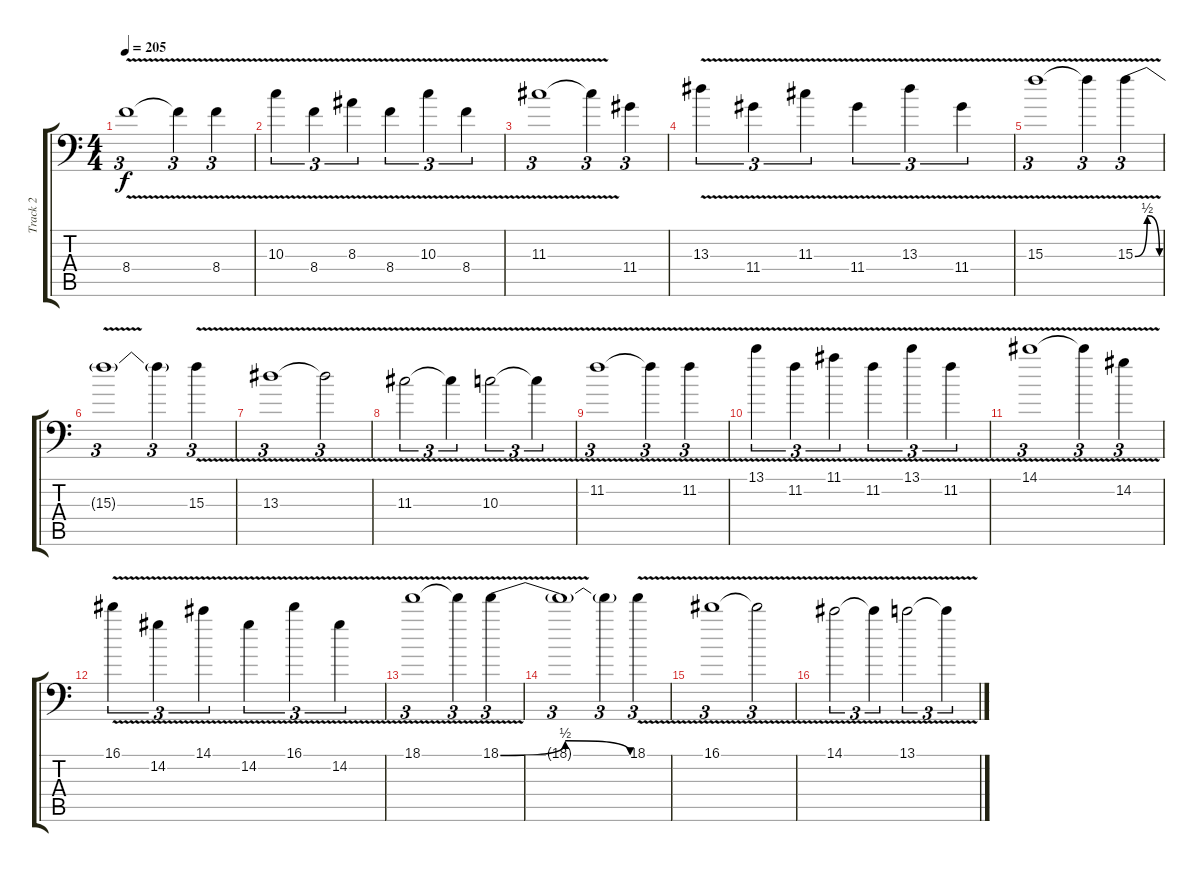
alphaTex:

\track ("Track 2" "Track 2") {instrument overdrivenguitar}
\staff {score tabs}
\tuning (B3 Gb3 D3 A2 E2 A1) {hide}
\ts (4 4)
\tempo 205
\clef f4
\ks c
8.4{v}.1{tu (3 2) dy f} 8.4{t}.4{tu (3 2)} 8.4{v}.4{tu (3 2)} |
10.3{v}.4{tu (3 2)} 8.4{v}.4{tu (3 2)} 8.3{v}.4{tu (3 2)} 8.4{v}.4{tu (3 2)} 10.3{v}.4{tu (3 2)} 8.4{v}.4{tu (3 2)} |
11.3{v}.1{tu (3 2)} 11.3{t}.4{tu (3 2)} 11.4.4{tu (3 2)} |
13.3{v}.4{tu (3 2)} 11.4{v}.4{tu (3 2)} 11.3{v}.4{tu (3 2)} 11.4{v}.4{tu (3 2)} 13.3{v}.4{tu (3 2)} 11.4{v}.4{tu (3 2)} |
15.3{v}.1{tu (3 2)} 15.3{t}.4{tu (3 2)} 15.3{be (bendrelease 0 0 15 2 45 2 60 0) v}.4{tu (3 2)} |
15.3{t}.1{tu (3 2)} 15.3{t}.4{tu (3 2)} 15.3{v}.4{tu (3 2)} |
13.3{v}.1{tu (3 2)} 13.3{t}.2{tu (3 2)} |
11.3{v}.2{tu (3 2)} 11.3{t}.4{tu (3 2)} 10.3{v}.2{tu (3 2)} 10.3{t}.4{tu (3 2)} |
11.2{v}.1{tu (3 2)} 11.2{t}.4{tu (3 2)} 11.2{v}.4{tu (3 2)} |
13.1{v}.4{tu (3 2)} 11.2{v}.4{tu (3 2)} 11.1{v}.4{tu (3 2)} 11.2{v}.4{tu (3 2)} 13.1{v}.4{tu (3 2)} 11.2{v}.4{tu (3 2)} |
14.1{v}.1{tu (3 2)} 14.1{t}.4{tu (3 2)} 14.2{v}.4{tu (3 2)} |
16.1{v}.4{tu (3 2)} 14.2{v}.4{tu (3 2)} 14.1{v}.4{tu (3 2)} 14.2{v}.4{tu (3 2)} 16.1{v}.4{tu (3 2)} 14.2{v}.4{tu (3 2)} |
18.1{v}.1{tu (3 2)} 18.1{t}.4{tu (3 2)} 18.1{be (bendrelease 0 0 15 2 45 2 60 0) v}.4{tu (3 2)} |
18.1{t}.1{tu (3 2)} 18.1{t}.4{tu (3 2)} 18.1{v}.4{tu (3 2)} |
16.1{v}.1{tu (3 2)} 16.1{t}.2{tu (3 2)} |
14.1{v}.2{tu (3 2)} 14.1{t}.4{tu (3 2)} 13.1{v}.2{tu (3 2)} 13.1{t}.4{tu (3 2)}
